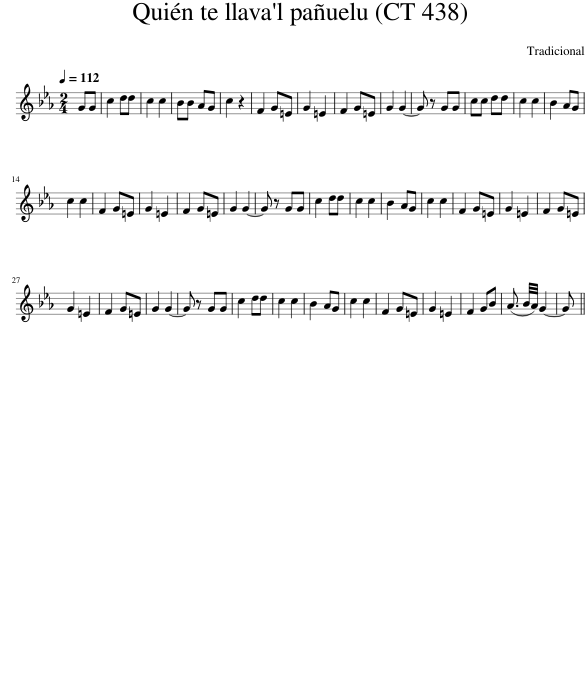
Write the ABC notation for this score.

X:1
L:1/8
Q:1/4=112
M:2/4
I:linebreak $
K:Cmin
V:1 treble
V:1
 GG | c2 dd | c2 c2 | BB AG | c2 z2 | %5
 F2 G=E | G2 =E2 | F2 G=E | G2 G2- | G z GG | %10
 cc dd | c2 c2 | B2 AG |$ c2 c2 | F2 G=E | %15
 G2 =E2 | F2 G=E | G2 G2- | G z GG | c2 dd | %20
 c2 c2 | B2 AG | c2 c2 | F2 G=E | G2 =E2 | %25
 F2 G=E |$ G2 =E2 | F2 G=E | G2 G2- | G z GG | %30
 c2 dd | c2 c2 | B2 AG | c2 c2 | F2 G=E | %35
 G2 =E2 | F2 GB | (A3/2 B/4A/4) G2- | G || %39
